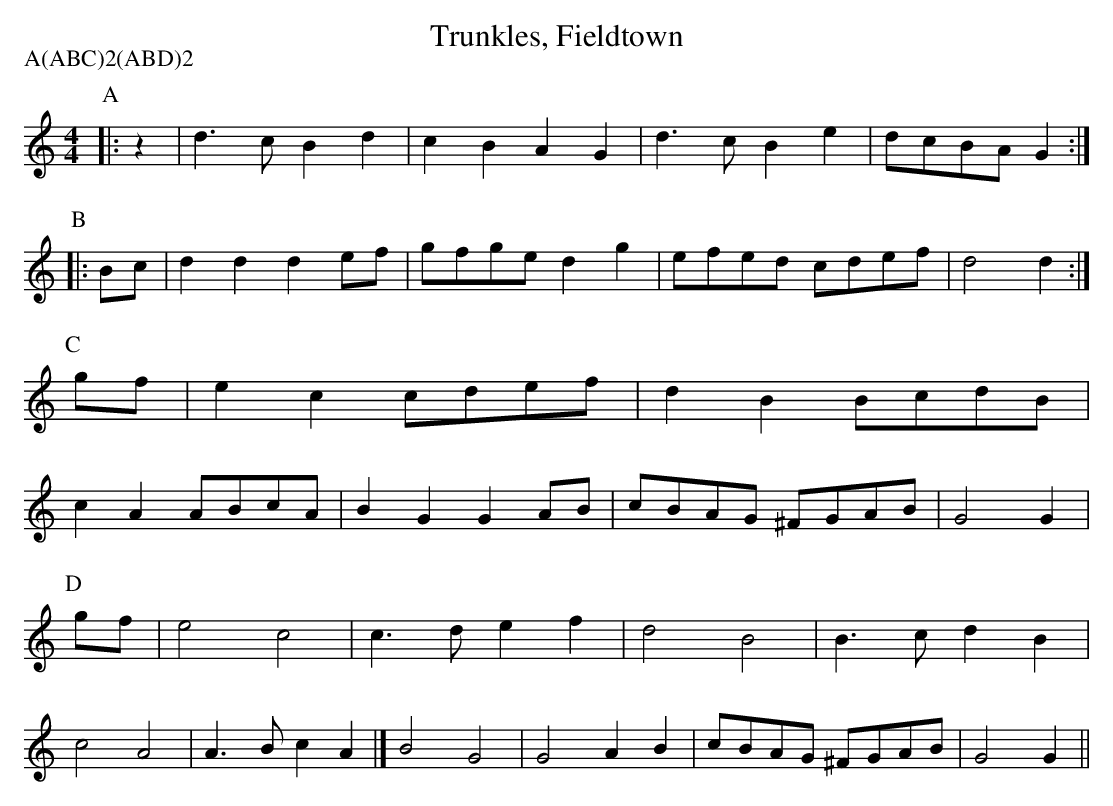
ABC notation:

X:1
T:Trunkles, Fieldtown
M:4/4
L:1/8
P:A(ABC)2(ABD)2
K:GMIX
P:A
|:z2|d3 c B2d2|c2B2 A2G2|d3 c  B2e2|dcBA G2 :|
P:B
|:Bc|d2d2 d2ef|gfge d2g2|efed  cdef|d4   d2 :|
P:C
gf|e2c2 cdef|d2B2 BcdB|
c2A2 ABcA|B2G2 G2AB|cBAG ^FGAB|G4   G2  |
P:D
gf|e4   c4  |c3d  e2f2|d4    B4  |B3c  d2B2|
c4   A4  |A3B  c2A2|]\
B4   G4  |G4   A2B2|cBAG ^FGAB|G4   G2 ||
